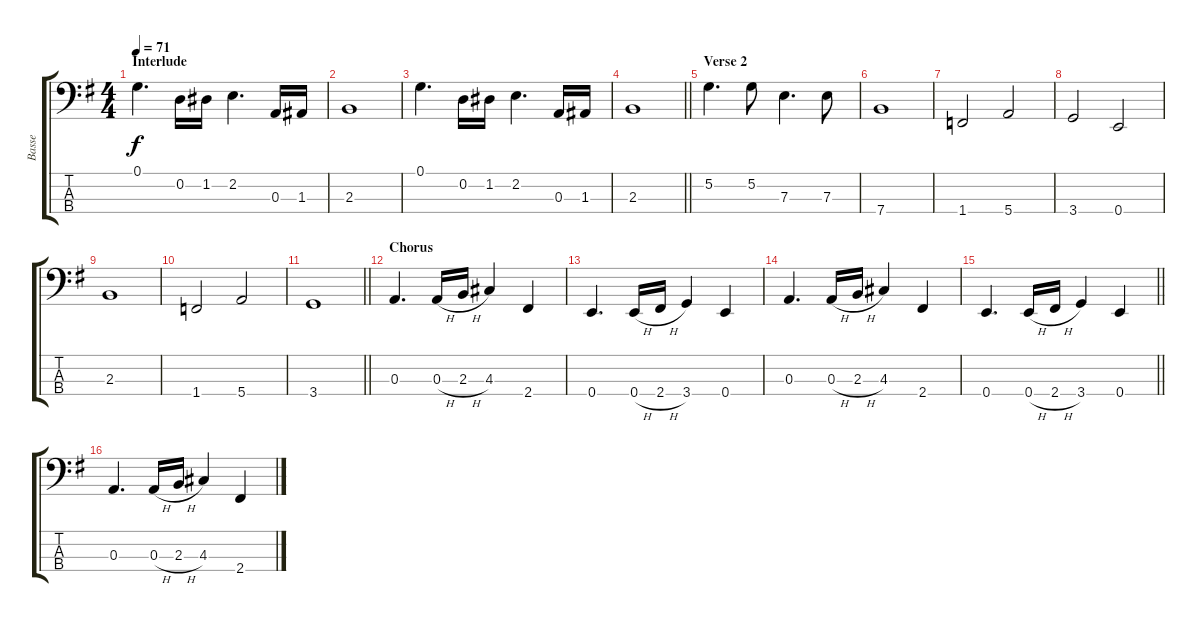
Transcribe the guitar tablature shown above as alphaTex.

\track ("Basse" "Basse") {instrument electricbasspick}
\staff {score tabs}
\tuning (G2 D2 A1 E1) {hide}
\ts (4 4)
\section ("" "Interlude")
\tempo 71
\clef f4
\ks eminor
0.1.4{d dy f} 0.2.16 1.2.16 2.2.4{d} 0.3.16 1.3.16 |
2.3.1 |
0.1.4{d} 0.2.16 1.2.16 2.2.4{d} 0.3.16 1.3.16 |
\barLineRight lightlight
2.3.1 |
\section ("" "Verse 2")
5.2.4{d} 5.2.8 7.3.4{d} 7.3.8 |
7.4.1 |
1.4.2 5.4.2 |
3.4.2 0.4.2 |
2.3.1 |
1.4.2 5.4.2 |
\barLineRight lightlight
3.4.1 |
\section ("" "Chorus")
0.3.4{d} 0.3{h}.16 2.3{h}.16 4.3.4 2.4.4 |
0.4.4{d} 0.4{h}.16 2.4{h}.16 3.4.4 0.4.4 |
0.3.4{d} 0.3{h}.16 2.3{h}.16 4.3.4 2.4.4 |
\barLineRight lightlight
0.4.4{d} 0.4{h}.16 2.4{h}.16 3.4.4 0.4.4 |
0.3.4{d} 0.3{h}.16 2.3{h}.16 4.3.4 2.4.4
